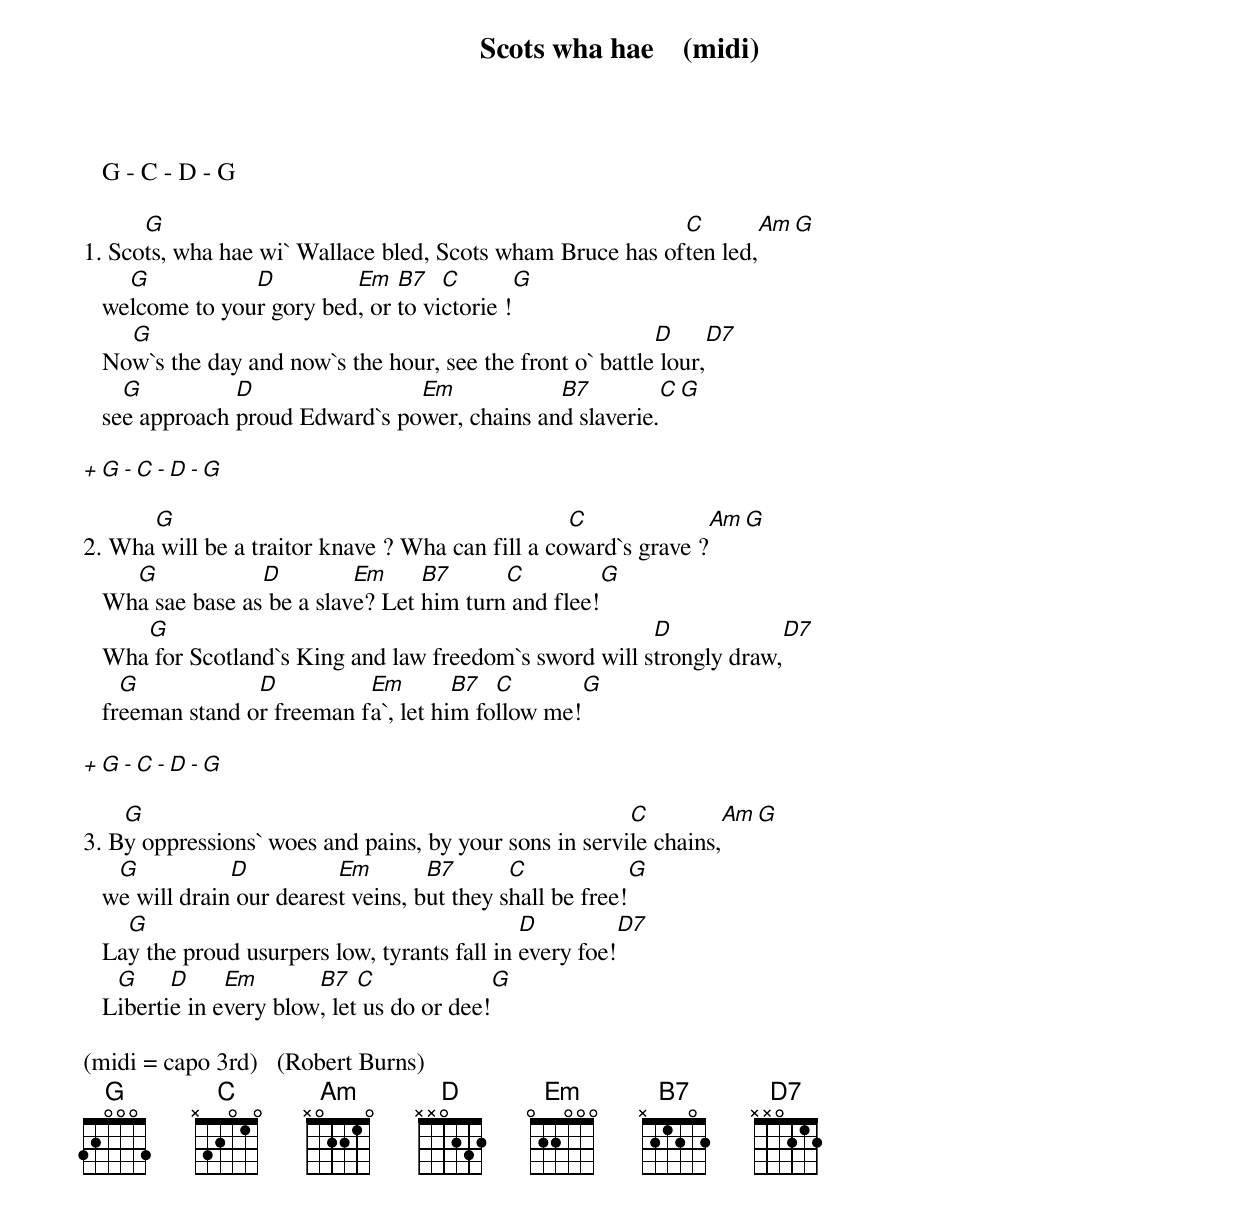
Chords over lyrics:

Scots wha hae    (midi)

   G - C - D - G

      G                                                    C                               Am    G
1. Scots, wha hae wi` Wallace bled, Scots wham Bruce has often led,
     G           D         Em   B7   C             G
   welcome to your gory bed, or to victorie !
     G                                                      D                               D7
   Now`s the day and now`s the hour, see the front o` battle lour,
     G          D                Em            B7         C                     G
   see approach proud Edward`s power, chains and slaverie.

+ G - C - D - G

      G                                           C                  Am            G
2. Wha will be a traitor knave ? Wha can fill a coward`s grave ?
     G            D         Em     B7      C                         G
   Wha sae base as be a slave? Let him turn and flee!
      G                                                  D                                            D7
   Wha for Scotland`s King and law freedom`s sword will strongly draw,
     G            D          Em        B7  C                    G
   freeman stand or freeman fa`, let him follow me!

+ G - C - D - G

    G                                                   C                      Am         G
3. By oppressions` woes and pains, by your sons in servile chains,
    G           D          Em        B7       C                         G
   we will drain our dearest veins, but they shall be free!
     G                                         D                             D7
   Lay the proud usurpers low, tyrants fall in every foe!
    G     D     Em       B7   C                  G
   Libertie in every blow, let us do or dee!

(midi = capo 3rd)   (Robert Burns)
